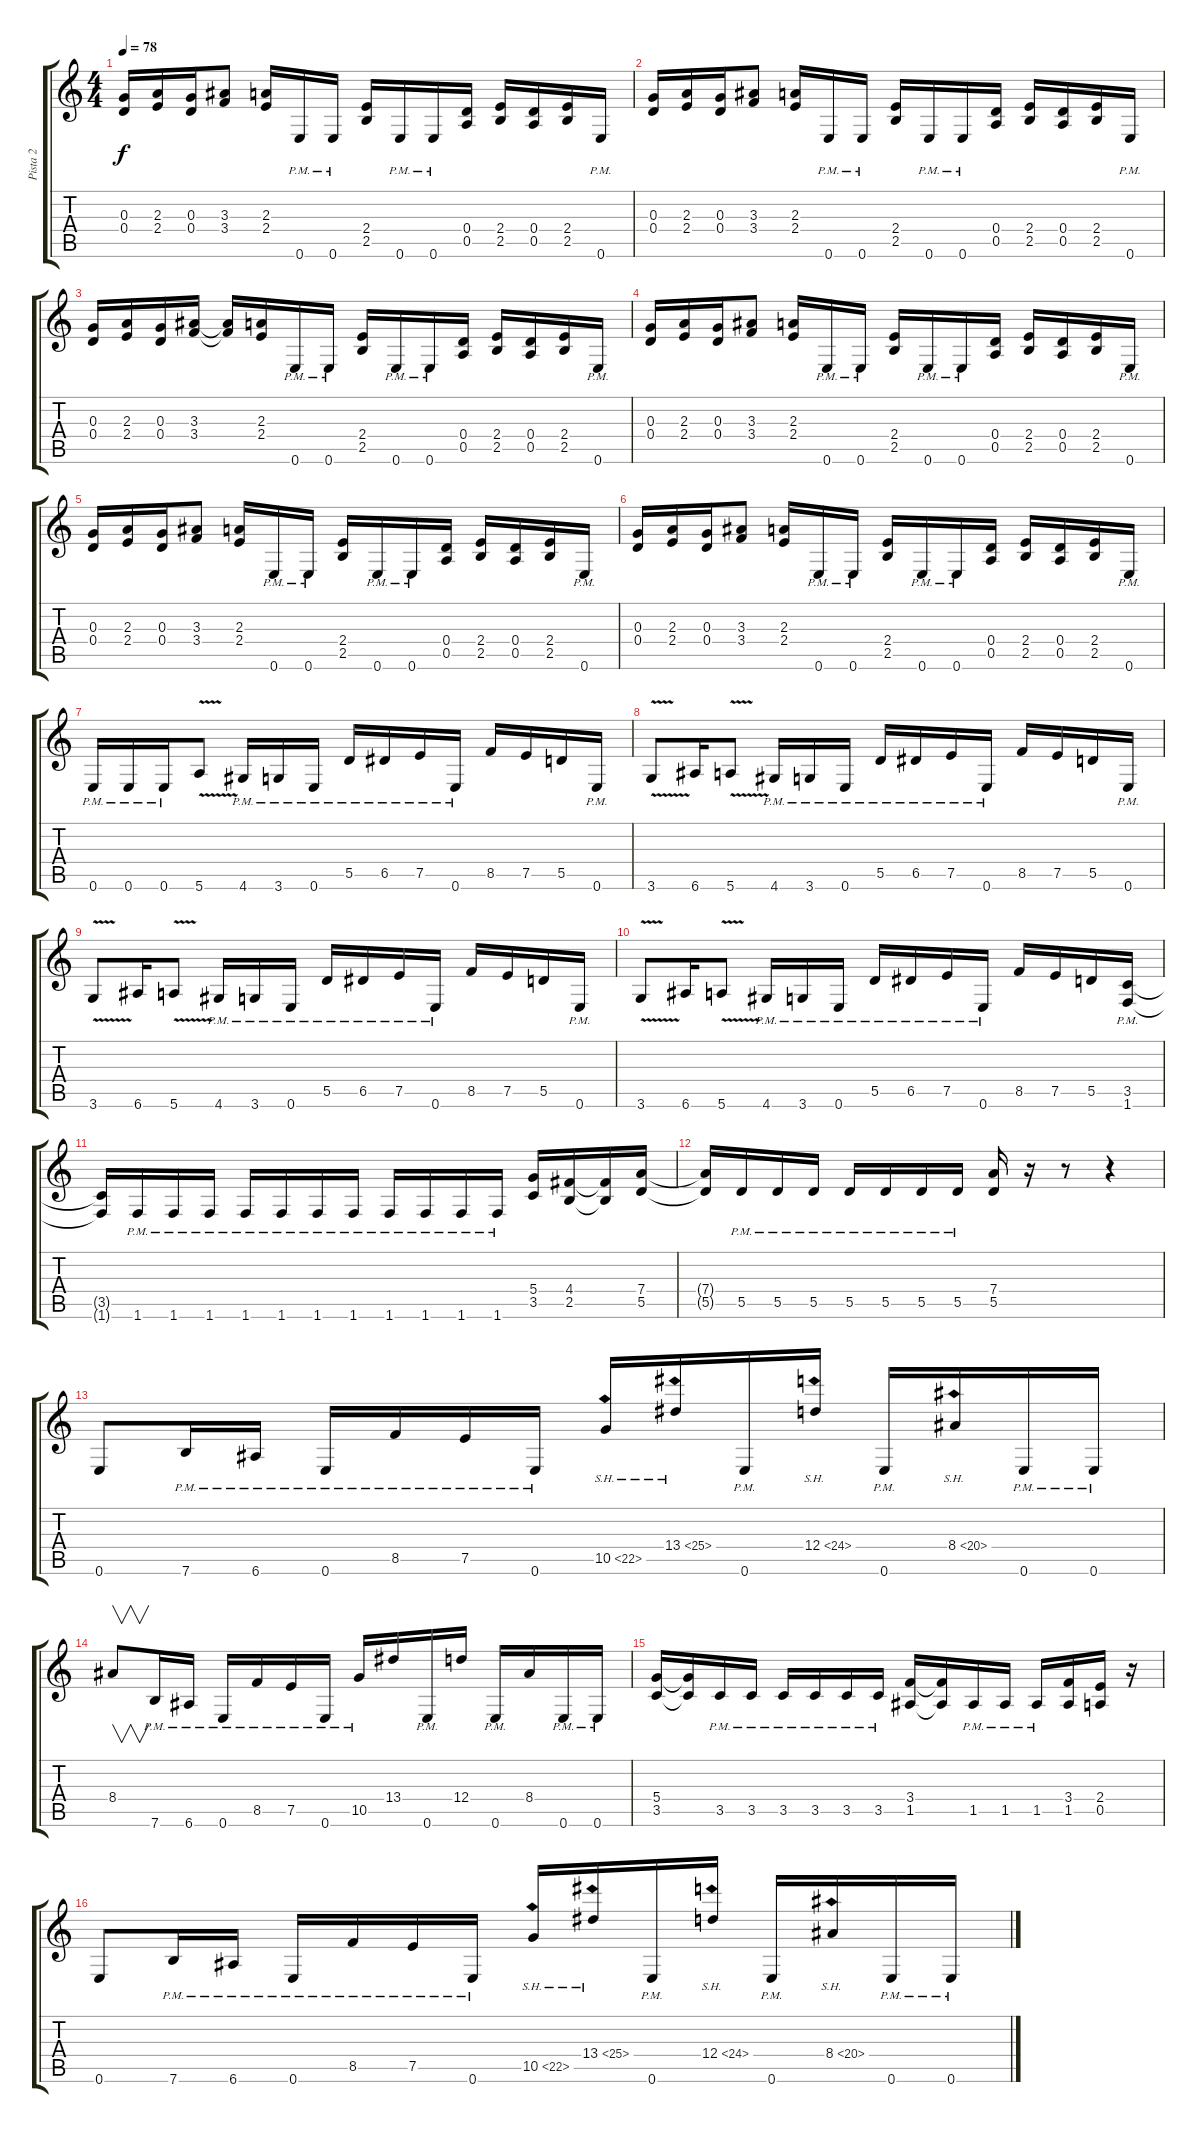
\track ("Pista 2" "Pista 2") {instrument overdrivenguitar}
\staff {score tabs}
\tuning (E4 B3 G3 D3 A2 E2) {hide}
\ts (4 4)
\tempo 78
\clef g2
\ks c
(0.3 0.4).16{dy f} (2.3 2.4).16 (0.3 0.4).16 (3.3 3.4).8 (2.3 2.4).16 0.6{pm}.16 0.6{pm}.16 (2.4 2.5).16 0.6{pm}.16 0.6{pm}.16 (0.4 0.5).16 (2.4 2.5).16 (0.4 0.5).16 (2.4 2.5).16 0.6{pm}.16 |
(0.3 0.4).16 (2.3 2.4).16 (0.3 0.4).16 (3.3 3.4).8 (2.3 2.4).16 0.6{pm}.16 0.6{pm}.16 (2.4 2.5).16 0.6{pm}.16 0.6{pm}.16 (0.4 0.5).16 (2.4 2.5).16 (0.4 0.5).16 (2.4 2.5).16 0.6{pm}.16 |
(0.3 0.4).16 (2.3 2.4).16 (0.3 0.4).16 (3.3 3.4).16 (3.3{t} 3.4{t}).16 (2.3 2.4).16 0.6{pm}.16 0.6{pm}.16 (2.4 2.5).16 0.6{pm}.16 0.6{pm}.16 (0.4 0.5).16 (2.4 2.5).16 (0.4 0.5).16 (2.4 2.5).16 0.6{pm}.16 |
(0.3 0.4).16 (2.3 2.4).16 (0.3 0.4).16 (3.3 3.4).8 (2.3 2.4).16 0.6{pm}.16 0.6{pm}.16 (2.4 2.5).16 0.6{pm}.16 0.6{pm}.16 (0.4 0.5).16 (2.4 2.5).16 (0.4 0.5).16 (2.4 2.5).16 0.6{pm}.16 |
(0.3 0.4).16 (2.3 2.4).16 (0.3 0.4).16 (3.3 3.4).8 (2.3 2.4).16 0.6{pm}.16 0.6{pm}.16 (2.4 2.5).16 0.6{pm}.16 0.6{pm}.16 (0.4 0.5).16 (2.4 2.5).16 (0.4 0.5).16 (2.4 2.5).16 0.6{pm}.16 |
(0.3 0.4).16 (2.3 2.4).16 (0.3 0.4).16 (3.3 3.4).8 (2.3 2.4).16 0.6{pm}.16 0.6{pm}.16 (2.4 2.5).16 0.6{pm}.16 0.6{pm}.16 (0.4 0.5).16 (2.4 2.5).16 (0.4 0.5).16 (2.4 2.5).16 0.6{pm}.16 |
0.6{pm}.16 0.6{pm}.16 0.6{pm}.16 5.6{v}.8 4.6{pm}.16 3.6{pm}.16 0.6{pm}.16 5.5{pm}.16 6.5{pm}.16 7.5{pm}.16 0.6{pm}.16 8.5.16 7.5.16 5.5.16 0.6{pm}.16 |
3.6{v}.8 6.6.16 5.6{v}.8 4.6{pm}.16 3.6{pm}.16 0.6{pm}.16 5.5{pm}.16 6.5{pm}.16 7.5{pm}.16 0.6{pm}.16 8.5.16 7.5.16 5.5.16 0.6{pm}.16 |
3.6{v}.8 6.6.16 5.6{v}.8 4.6{pm}.16 3.6{pm}.16 0.6{pm}.16 5.5{pm}.16 6.5{pm}.16 7.5{pm}.16 0.6{pm}.16 8.5.16 7.5.16 5.5.16 0.6{pm}.16 |
3.6{v}.8 6.6.16 5.6{v}.8 4.6{pm}.16 3.6{pm}.16 0.6{pm}.16 5.5{pm}.16 6.5{pm}.16 7.5{pm}.16 0.6{pm}.16 8.5.16 7.5.16 5.5.16 (3.5 1.6{pm}).16 |
(3.5{t} 1.6{t}).16 1.6{pm}.16 1.6{pm}.16 1.6{pm}.16 1.6{pm}.16 1.6{pm}.16 1.6{pm}.16 1.6{pm}.16 1.6{pm}.16 1.6{pm}.16 1.6{pm}.16 1.6{pm}.16 (5.4 3.5).16 (4.4 2.5).16 (4.4{t} 2.5{t}).16 (7.4 5.5).16 |
(7.4{t} 5.5{t}).16 5.5{pm}.16 5.5{pm}.16 5.5{pm}.16 5.5{pm}.16 5.5{pm}.16 5.5{pm}.16 5.5{pm}.16 (7.4 5.5).16 r.16 r.8 r.4 |
0.6.8 7.6{pm}.16 6.6{pm}.16 0.6{pm}.16 8.5{pm}.16 7.5{pm}.16 0.6{pm}.16 10.5{sh 12}.16 13.4{sh 12}.16 0.6{pm}.16 12.4{sh 12}.16 0.6{pm}.16 8.4{sh 12}.16 0.6{pm}.16 0.6{pm}.16 |
8.4.8{v} 7.6{pm}.16 6.6{pm}.16 0.6{pm}.16 8.5{pm}.16 7.5{pm}.16 0.6{pm}.16 10.5{pm}.16 13.4.16 0.6{pm}.16 12.4.16 0.6{pm}.16 8.4.16 0.6{pm}.16 0.6{pm}.16 |
(5.4 3.5).16 (5.4{t} 3.5{t}).16 3.5{pm}.16 3.5{pm}.16 3.5{pm}.16 3.5{pm}.16 3.5{pm}.16 3.5{pm}.16 (3.4 1.5).16 (3.4{t} 1.5{t}).16 1.5{pm}.16 1.5{pm}.16 1.5{pm}.16 (3.4 1.5).16 (2.4 0.5).16 r.16 |
0.6.8 7.6{pm}.16 6.6{pm}.16 0.6{pm}.16 8.5{pm}.16 7.5{pm}.16 0.6{pm}.16 10.5{sh 12}.16 13.4{sh 12}.16 0.6{pm}.16 12.4{sh 12}.16 0.6{pm}.16 8.4{sh 12}.16 0.6{pm}.16 0.6{pm}.16
